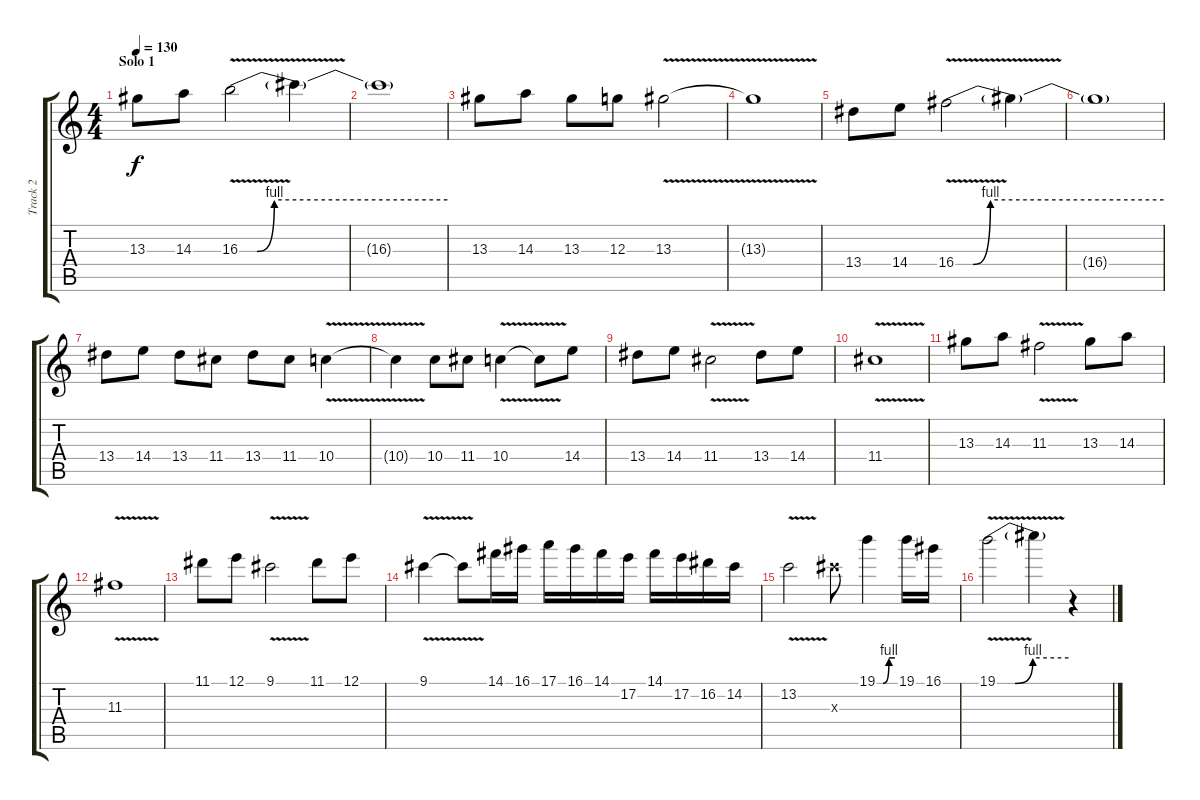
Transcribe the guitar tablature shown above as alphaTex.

\track ("Track 2" "Track 2") {instrument distortionguitar}
\staff {score tabs}
\tuning (E4 B3 G3 D3 A2 E2) {hide}
\ts (4 4)
\section ("" "Solo 1")
\tempo 130
\clef g2
\ks c
13.3.8{dy f} 14.3.8 16.3{be (custom 0 0 5 0 10 4 60 4) v}.2 16.3{t}.4 |
16.3{t}.1 |
13.3.8 14.3.8 13.3.8 12.3.8 13.3{v}.2 |
13.3{t}.1 |
13.4.8 14.4.8 16.4{be (custom 0 0 5 0 10 4 60 4) v}.2 16.4{t}.4 |
16.4{t}.1 |
13.4.8 14.4.8 13.4.8 11.4.8 13.4.8 11.4.8 10.4{v}.4 |
10.4{t}.4 10.4.8 11.4.8 10.4{v}.4 10.4{t}.8 14.4.8 |
13.4.8 14.4.8 11.4{v}.2 13.4.8 14.4.8 |
11.4{v}.1 |
13.3.8 14.3.8 11.3{v}.2 13.3.8 14.3.8 |
11.3{v}.1 |
11.1.8 12.1.8 9.1{v}.2 11.1.8 12.1.8 |
9.1{v}.4 9.1{t}.8 14.1.16 16.1.16 17.1.16 16.1.16 14.1.16 17.2.16 14.1.16 17.2.16 16.2.16 14.2.16 |
13.2{v}.2 18.3{x}.8 19.1{be (custom 0 0 20 0 40 4 60 4)}.4 19.1.16 16.1.16 |
19.1{be (custom 0 0 15 0 30 4 60 4) v}.2 19.1{t}.4 r.4
